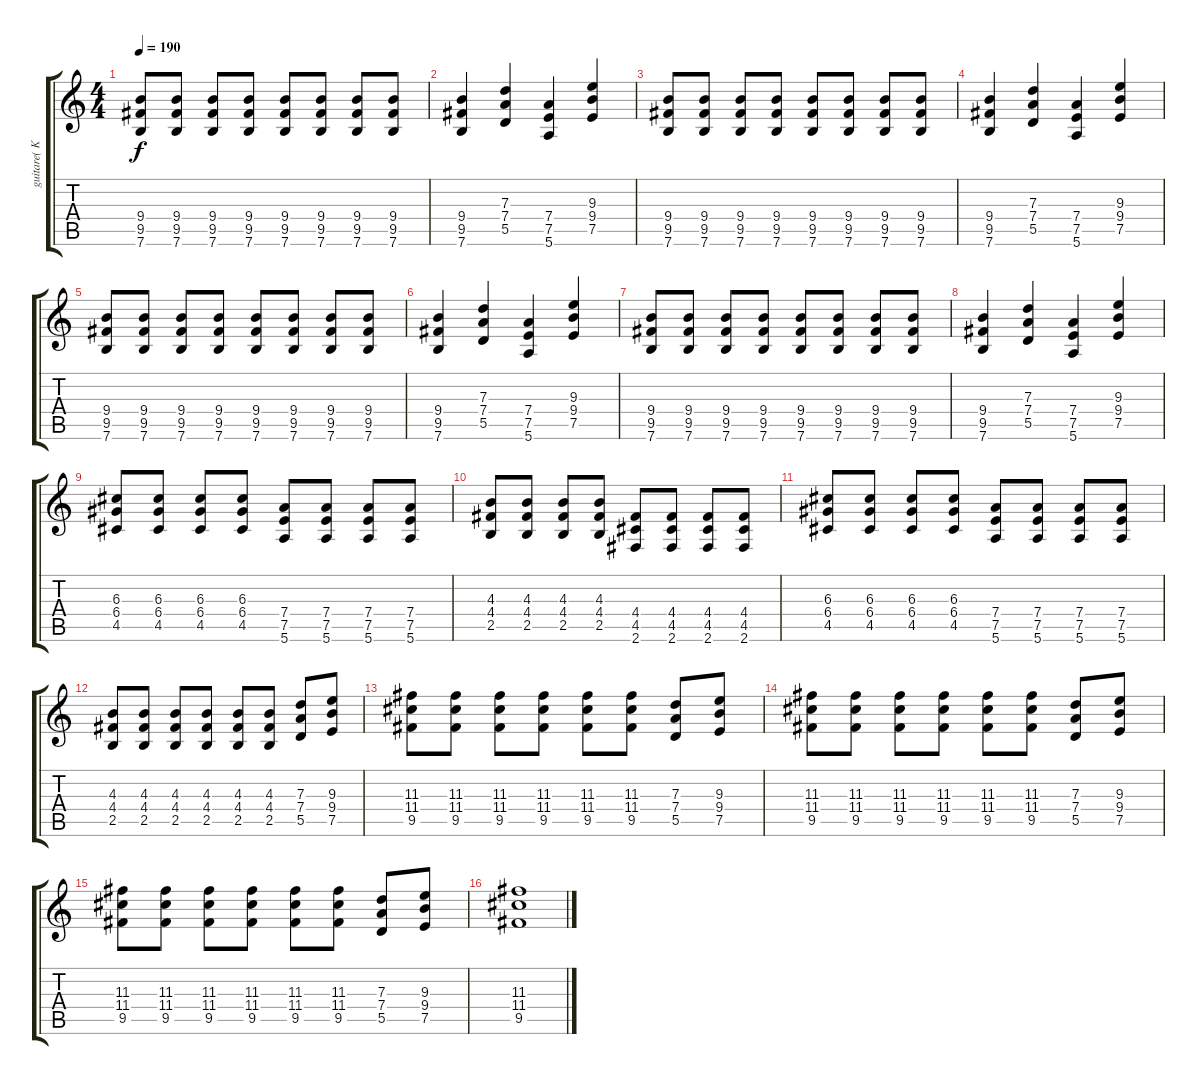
\track ("guitare( Kabula )" "guitare( K") {instrument distortionguitar}
\staff {score tabs}
\tuning (E4 B3 G3 D3 A2 E2) {hide}
\ts (4 4)
\tempo 190
\clef g2
\ks c
(9.4 9.5 7.6).8{dy f} (9.4 9.5 7.6).8 (9.4 9.5 7.6).8 (9.4 9.5 7.6).8 (9.4 9.5 7.6).8 (9.4 9.5 7.6).8 (9.4 9.5 7.6).8 (9.4 9.5 7.6).8 |
(9.4 9.5 7.6).4 (7.3 7.4 5.5).4 (7.4 7.5 5.6).4 (9.3 9.4 7.5).4 |
(9.4 9.5 7.6).8 (9.4 9.5 7.6).8 (9.4 9.5 7.6).8 (9.4 9.5 7.6).8 (9.4 9.5 7.6).8 (9.4 9.5 7.6).8 (9.4 9.5 7.6).8 (9.4 9.5 7.6).8 |
(9.4 9.5 7.6).4 (7.3 7.4 5.5).4 (7.4 7.5 5.6).4 (9.3 9.4 7.5).4 |
(9.4 9.5 7.6).8 (9.4 9.5 7.6).8 (9.4 9.5 7.6).8 (9.4 9.5 7.6).8 (9.4 9.5 7.6).8 (9.4 9.5 7.6).8 (9.4 9.5 7.6).8 (9.4 9.5 7.6).8 |
(9.4 9.5 7.6).4 (7.3 7.4 5.5).4 (7.4 7.5 5.6).4 (9.3 9.4 7.5).4 |
(9.4 9.5 7.6).8 (9.4 9.5 7.6).8 (9.4 9.5 7.6).8 (9.4 9.5 7.6).8 (9.4 9.5 7.6).8 (9.4 9.5 7.6).8 (9.4 9.5 7.6).8 (9.4 9.5 7.6).8 |
(9.4 9.5 7.6).4 (7.3 7.4 5.5).4 (7.4 7.5 5.6).4 (9.3 9.4 7.5).4 |
(6.3 6.4 4.5).8 (6.3 6.4 4.5).8 (6.3 6.4 4.5).8 (6.3 6.4 4.5).8 (7.4 7.5 5.6).8 (7.4 7.5 5.6).8 (7.4 7.5 5.6).8 (7.4 7.5 5.6).8 |
(4.3 4.4 2.5).8 (4.3 4.4 2.5).8 (4.3 4.4 2.5).8 (4.3 4.4 2.5).8 (4.4 4.5 2.6).8 (4.4 4.5 2.6).8 (4.4 4.5 2.6).8 (4.4 4.5 2.6).8 |
(6.3 6.4 4.5).8 (6.3 6.4 4.5).8 (6.3 6.4 4.5).8 (6.3 6.4 4.5).8 (7.4 7.5 5.6).8 (7.4 7.5 5.6).8 (7.4 7.5 5.6).8 (7.4 7.5 5.6).8 |
(4.3 4.4 2.5).8 (4.3 4.4 2.5).8 (4.3 4.4 2.5).8 (4.3 4.4 2.5).8 (4.3 4.4 2.5).8 (4.3 4.4 2.5).8 (7.3 7.4 5.5).8 (9.3 9.4 7.5).8 |
(11.3 11.4 9.5).8 (11.3 11.4 9.5).8 (11.3 11.4 9.5).8 (11.3 11.4 9.5).8 (11.3 11.4 9.5).8 (11.3 11.4 9.5).8 (7.3 7.4 5.5).8 (9.3 9.4 7.5).8 |
(11.3 11.4 9.5).8 (11.3 11.4 9.5).8 (11.3 11.4 9.5).8 (11.3 11.4 9.5).8 (11.3 11.4 9.5).8 (11.3 11.4 9.5).8 (7.3 7.4 5.5).8 (9.3 9.4 7.5).8 |
(11.3 11.4 9.5).8 (11.3 11.4 9.5).8 (11.3 11.4 9.5).8 (11.3 11.4 9.5).8 (11.3 11.4 9.5).8 (11.3 11.4 9.5).8 (7.3 7.4 5.5).8 (9.3 9.4 7.5).8 |
(11.3 11.4 9.5).1
